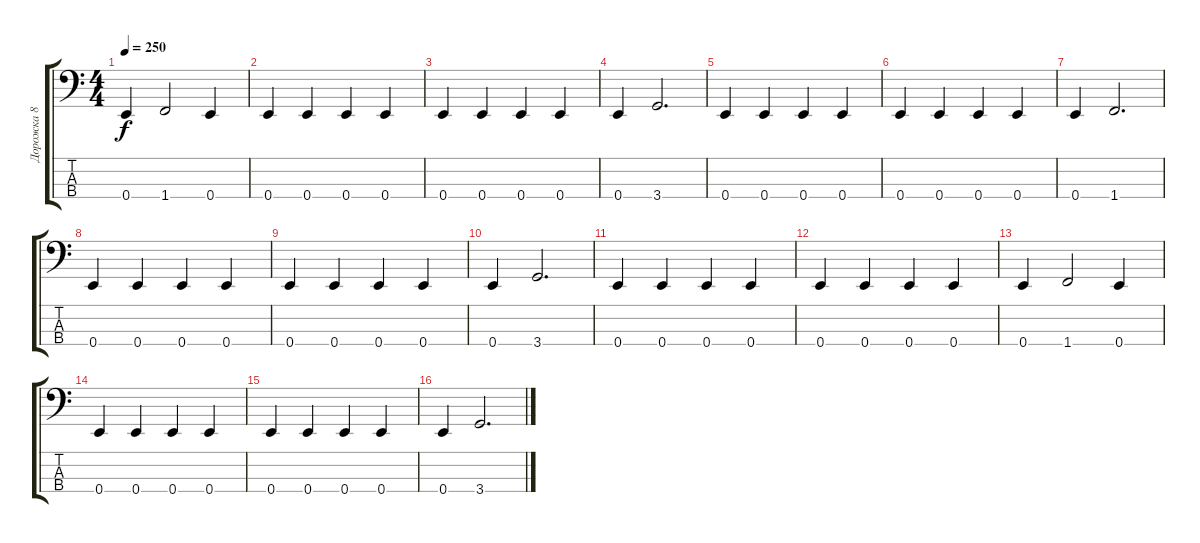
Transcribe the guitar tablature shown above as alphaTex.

\track ("Дорожка 8" "Дорожка 8") {instrument electricbasspick}
\staff {score tabs}
\tuning (G2 D2 A1 E1) {hide}
\ts (4 4)
\tempo 250
\clef f4
\ks c
0.4.4{dy f} 1.4.2 0.4.4 |
0.4.4 0.4.4 0.4.4 0.4.4 |
0.4.4 0.4.4 0.4.4 0.4.4 |
0.4.4 3.4.2{d} |
0.4.4 0.4.4 0.4.4 0.4.4 |
0.4.4 0.4.4 0.4.4 0.4.4 |
0.4.4 1.4.2{d} |
0.4.4 0.4.4 0.4.4 0.4.4 |
0.4.4 0.4.4 0.4.4 0.4.4 |
0.4.4 3.4.2{d} |
0.4.4 0.4.4 0.4.4 0.4.4 |
0.4.4 0.4.4 0.4.4 0.4.4 |
0.4.4 1.4.2 0.4.4 |
0.4.4 0.4.4 0.4.4 0.4.4 |
0.4.4 0.4.4 0.4.4 0.4.4 |
0.4.4 3.4.2{d}
